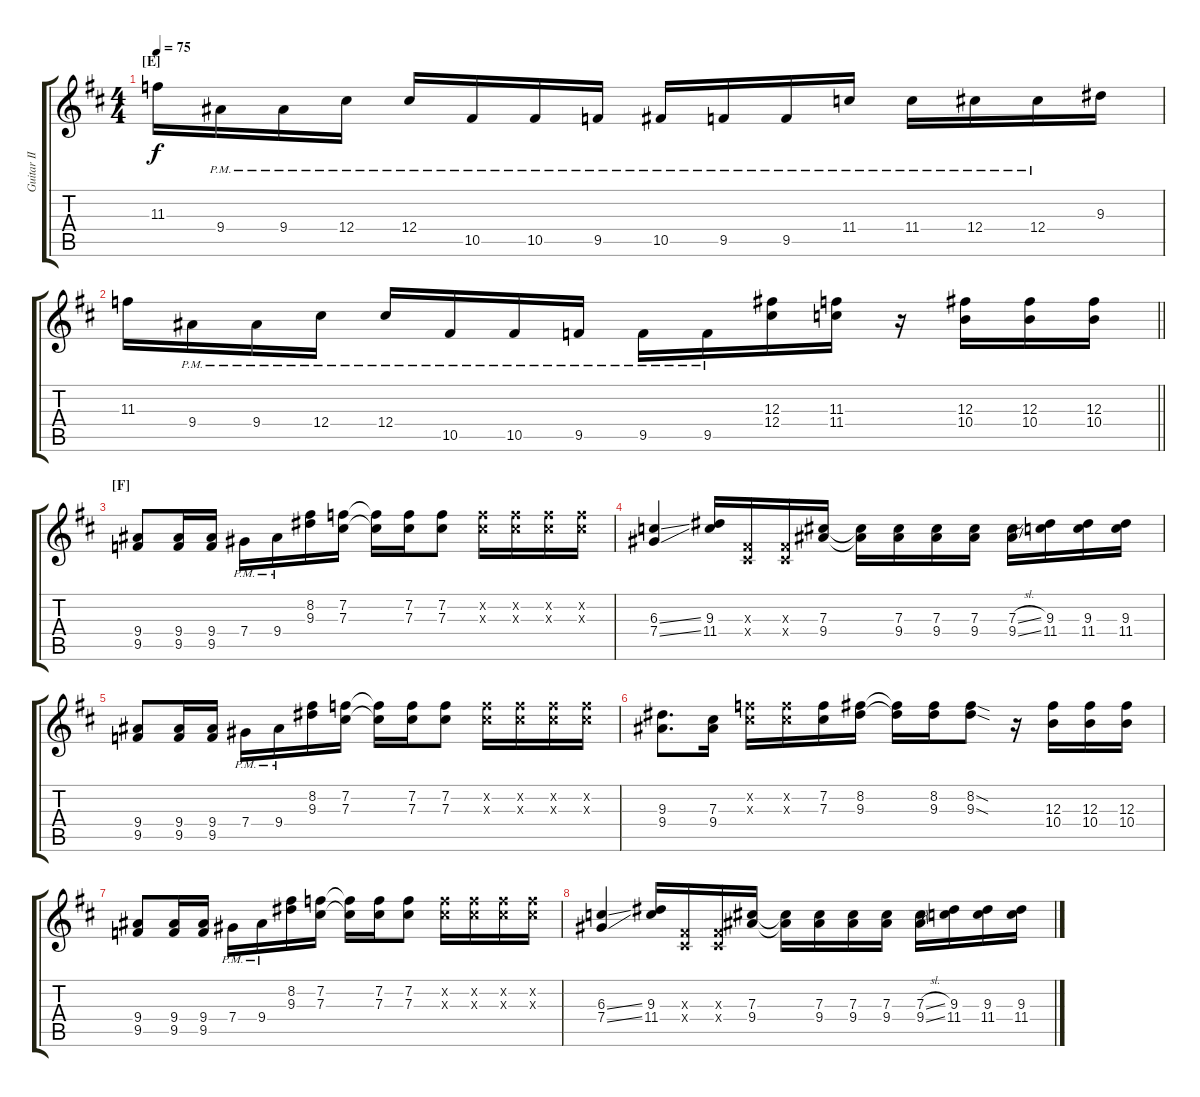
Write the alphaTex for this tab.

\track ("Guitar II" "Guitar II") {instrument overdrivenguitar}
\staff {score tabs}
\tuning (Eb4 Bb3 Gb3 Db3 Ab2 Db2) {hide}
\ts (4 4)
\section ("" "[E]")
\tempo 75
\clef g2
\ks bminor
11.3.16{dy f} 9.4{pm}.16 9.4{pm}.16 12.4{pm}.16 12.4{pm}.16 10.5{pm}.16 10.5{pm}.16 9.5{pm}.16 10.5{pm}.16 9.5{pm}.16 9.5{pm}.16 11.4{pm}.16 11.4{pm}.16 12.4{pm}.16 12.4{pm}.16 9.3.16 |
\barLineRight lightlight
11.3.16 9.4{pm}.16 9.4{pm}.16 12.4{pm}.16 12.4{pm}.16 10.5{pm}.16 10.5{pm}.16 9.5{pm}.16 9.5{pm}.16 9.5{pm}.16 (12.3 12.4).16 (11.3 11.4).16 r.16 (12.3 10.4).16 (12.3 10.4).16 (12.3 10.4).16 |
\section ("" "[F]")
(9.4 9.5).8 (9.4 9.5).16 (9.4 9.5).16 7.4{pm}.16 9.4{pm}.16 (8.2 9.3).16 (7.2 7.3).16 (7.2{t} 7.3{t}).16 (7.2 7.3).16 (7.2 7.3).8 (7.2{x} 7.3{x}).16 (7.2{x} 7.3{x}).16 (7.2{x} 7.3{x}).16 (7.2{x} 7.3{x}).16 |
(6.3{ss} 7.4{ss}).4 (9.3 11.4).16 (0.3{x} 0.4{x}).16 (0.3{x} 0.4{x}).16 (7.3 9.4).16 (7.3{t} 9.4{t}).16 (7.3 9.4).16 (7.3 9.4).16 (7.3 9.4).16 (7.3{sl} 9.4{sl}).16 (9.3 11.4).16 (9.3 11.4).16 (9.3 11.4).16 |
(9.4 9.5).8 (9.4 9.5).16 (9.4 9.5).16 7.4{pm}.16 9.4{pm}.16 (8.2 9.3).16 (7.2 7.3).16 (7.2{t} 7.3{t}).16 (7.2 7.3).16 (7.2 7.3).8 (7.2{x} 7.3{x}).16 (7.2{x} 7.3{x}).16 (7.2{x} 7.3{x}).16 (7.2{x} 7.3{x}).16 |
(9.3 9.4).8{d} (7.3 9.4).16 (7.2{x} 7.3{x}).16 (7.2{x} 7.3{x}).16 (7.2 7.3).16 (8.2 9.3).16 (8.2{t} 9.3{t}).16 (8.2 9.3).16 (8.2{sod} 9.3{sod}).8 r.16 (12.3 10.4).16 (12.3 10.4).16{beam merge} (12.3 10.4).16 |
(9.4 9.5).8 (9.4 9.5).16 (9.4 9.5).16 7.4{pm}.16 9.4{pm}.16 (8.2 9.3).16 (7.2 7.3).16 (7.2{t} 7.3{t}).16 (7.2 7.3).16 (7.2 7.3).8 (7.2{x} 7.3{x}).16 (7.2{x} 7.3{x}).16 (7.2{x} 7.3{x}).16 (7.2{x} 7.3{x}).16 |
(6.3{ss} 7.4{ss}).4 (9.3 11.4).16 (0.3{x} 0.4{x}).16 (0.3{x} 0.4{x}).16 (7.3 9.4).16 (7.3{t} 9.4{t}).16 (7.3 9.4).16 (7.3 9.4).16 (7.3 9.4).16 (7.3{sl} 9.4{sl}).16 (9.3 11.4).16 (9.3 11.4).16 (9.3 11.4).16
